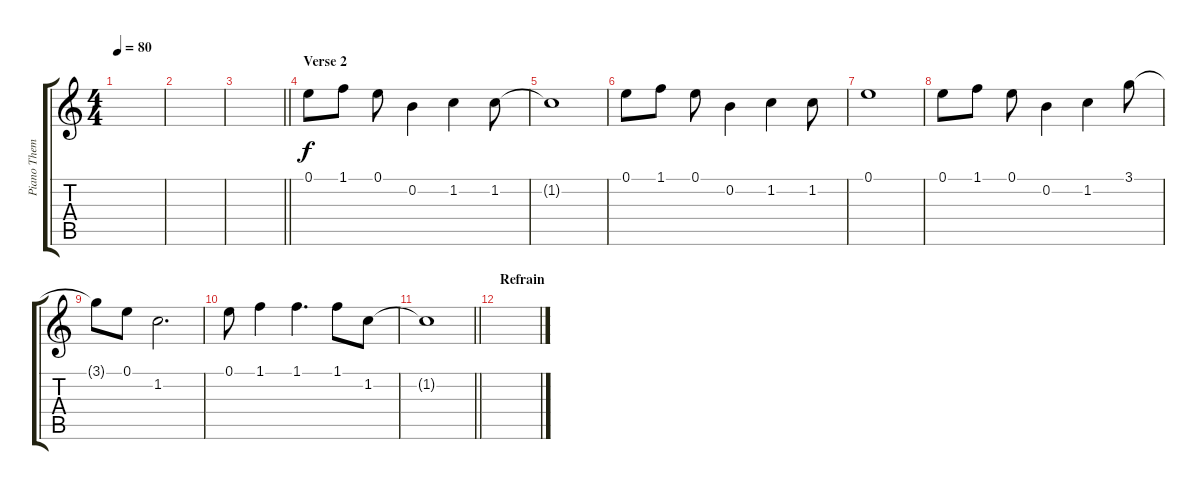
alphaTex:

\track ("Piano Theme" "Piano Them") {instrument acousticguitarsteel}
\staff {score tabs}
\tuning (E4 B3 G3 D3 A2 E2) {hide}
\ts (4 4)
\tempo 80
\clef g2
\ks c
|
|
\barLineRight lightlight
|
\section ("" "Verse 2")
0.1.8 1.1.8 0.1.8 0.2.4 1.2.4 1.2.8 |
1.2{t}.1 |
0.1.8 1.1.8 0.1.8 0.2.4 1.2.4 1.2.8 |
0.1.1 |
0.1.8 1.1.8 0.1.8 0.2.4 1.2.4 3.1.8 |
3.1{t}.8 0.1.8 1.2.2{d} |
0.1.8 1.1.4 1.1.4{d} 1.1.8 1.2.8 |
\barLineRight lightlight
1.2{t}.1 |
\section ("" "Refrain")
